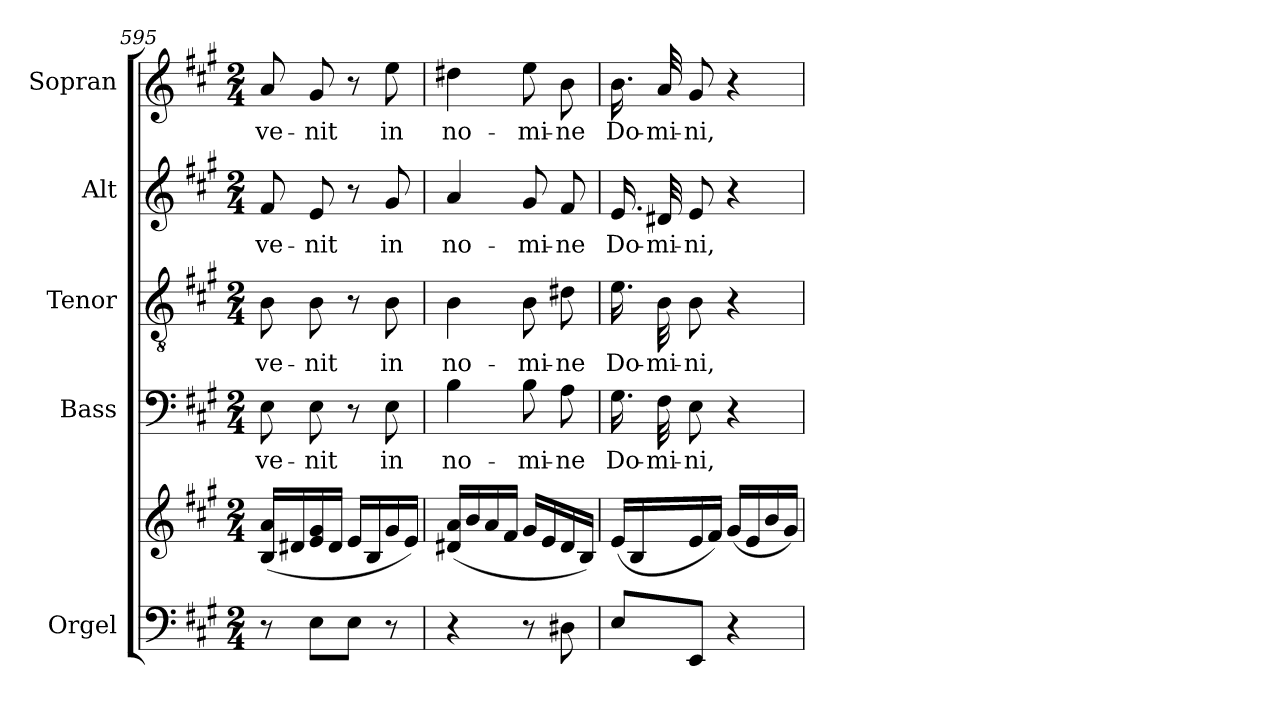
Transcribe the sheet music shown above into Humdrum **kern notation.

**kern	**kern	**kern	**text	**kern	**text	**kern	**text	**kern	**text
*part5	*part5	*part4	*part4	*part3	*part3	*part2	*part2	*part1	*part1
*staff6	*staff5	*staff4	*staff4	*staff3	*staff3	*staff2	*staff2	*staff1	*staff1
*I"Orgel	*	*I"Bass	*	*I"Tenor	*	*I"Alt	*	*I"Sopran	*
*I'Org.	*	*I'B.	*	*I'T.	*	*I'A.	*	*I'S.	*
*clefF4	*clefG2	*clefF4	*	*clefGv2	*	*clefG2	*	*clefG2	*
*k[f#c#g#]	*k[f#c#g#]	*k[f#c#g#]	*	*k[f#c#g#]	*	*k[f#c#g#]	*	*k[f#c#g#]	*
*A:	*A:	*A:	*	*A:	*	*A:	*	*A:	*
*M2/4	*M2/4	*M2/4	*	*M2/4	*	*M2/4	*	*M2/4	*
=595	=595	=595	=595	=595	=595	=595	=595	=595	=595
!	!	!	!LO:LY:b	!	!LO:LY:b	!	!LO:LY:b	!	!LO:LY:b
8r	(<16B/ 16a/LL	8E\	ve-	8B\	ve-	8f#/	ve-	8a/	ve-
.	16d#X/	.	.	.	.	.	.	.	.
!	!	!	!LO:LY:b	!	!LO:LY:b	!	!LO:LY:b	!	!LO:LY:b
8E\L	16e/ 16g#/	8E\	-nit	8B\	-nit	8e/	-nit	8g#/	-nit
.	16d#/JJ	.	.	.	.	.	.	.	.
8E\J	16e/LL	8r	.	8r	.	8r	.	8r	.
.	16B/	.	.	.	.	.	.	.	.
!	!	!	!LO:LY:b	!	!LO:LY:b	!	!LO:LY:b	!	!LO:LY:b
8r	16g#/	8E\	in	8B\	in	8g#/	in	8ee\	in
.	16e/JJ)	.	.	.	.	.	.	.	.
=596	=596	=596	=596	=596	=596	=596	=596	=596	=596
!	!	!	!LO:LY:b	!	!LO:LY:b	!	!LO:LY:b	!	!LO:LY:b
4r	(<16d#X/ 16a/LL	4B\	no-	4B\	no-	4a/	no-	4dd#X\	no-
.	16b/	.	.	.	.	.	.	.	.
.	16a/	.	.	.	.	.	.	.	.
.	16f#/JJ	.	.	.	.	.	.	.	.
!	!	!	!LO:LY:b	!	!LO:LY:b	!	!LO:LY:b	!	!LO:LY:b
8r	16g#/LL	8B\	-mi-	8B\	-mi-	8g#/	-mi-	8ee\	-mi-
.	16e/	.	.	.	.	.	.	.	.
!	!	!	!LO:LY:b	!	!LO:LY:b	!	!LO:LY:b	!	!LO:LY:b
8D#X\	16d#/	8A\	-ne	8d#X\	-ne	8f#/	-ne	8b\	-ne
.	16B/JJ)	.	.	.	.	.	.	.	.
=597	=597	=597	=597	=597	=597	=597	=597	=597	=597
!	!	!	!LO:LY:b	!	!LO:LY:b	!	!LO:LY:b	!	!LO:LY:b
8E/L	(<16e/LL	16.G#\	Do-	16.e\	Do-	16.e/	Do-	16.b\	Do-
.	16B/	.	.	.	.	.	.	.	.
!	!	!	!LO:LY:b	!	!LO:LY:b	!	!LO:LY:b	!	!LO:LY:b
.	.	32F#\	-mi-	32B\	-mi-	32d#X/	-mi-	32a/	-mi-
!	!	!	!LO:LY:b	!	!LO:LY:b	!	!LO:LY:b	!	!LO:LY:b
8EE/J	16e/	8E\	-ni,	8B\	-ni,	8e/	-ni,	8g#/	-ni,
.	16f#/JJ)	.	.	.	.	.	.	.	.
4r	(<16g#/LL	4r	.	4r	.	4r	.	4r	.
.	16e/	.	.	.	.	.	.	.	.
.	16b/	.	.	.	.	.	.	.	.
.	16g#/JJ)	.	.	.	.	.	.	.	.
=	=	=	=	=	=	=	=	=	=
*-	*-	*-	*-	*-	*-	*-	*-	*-	*-
